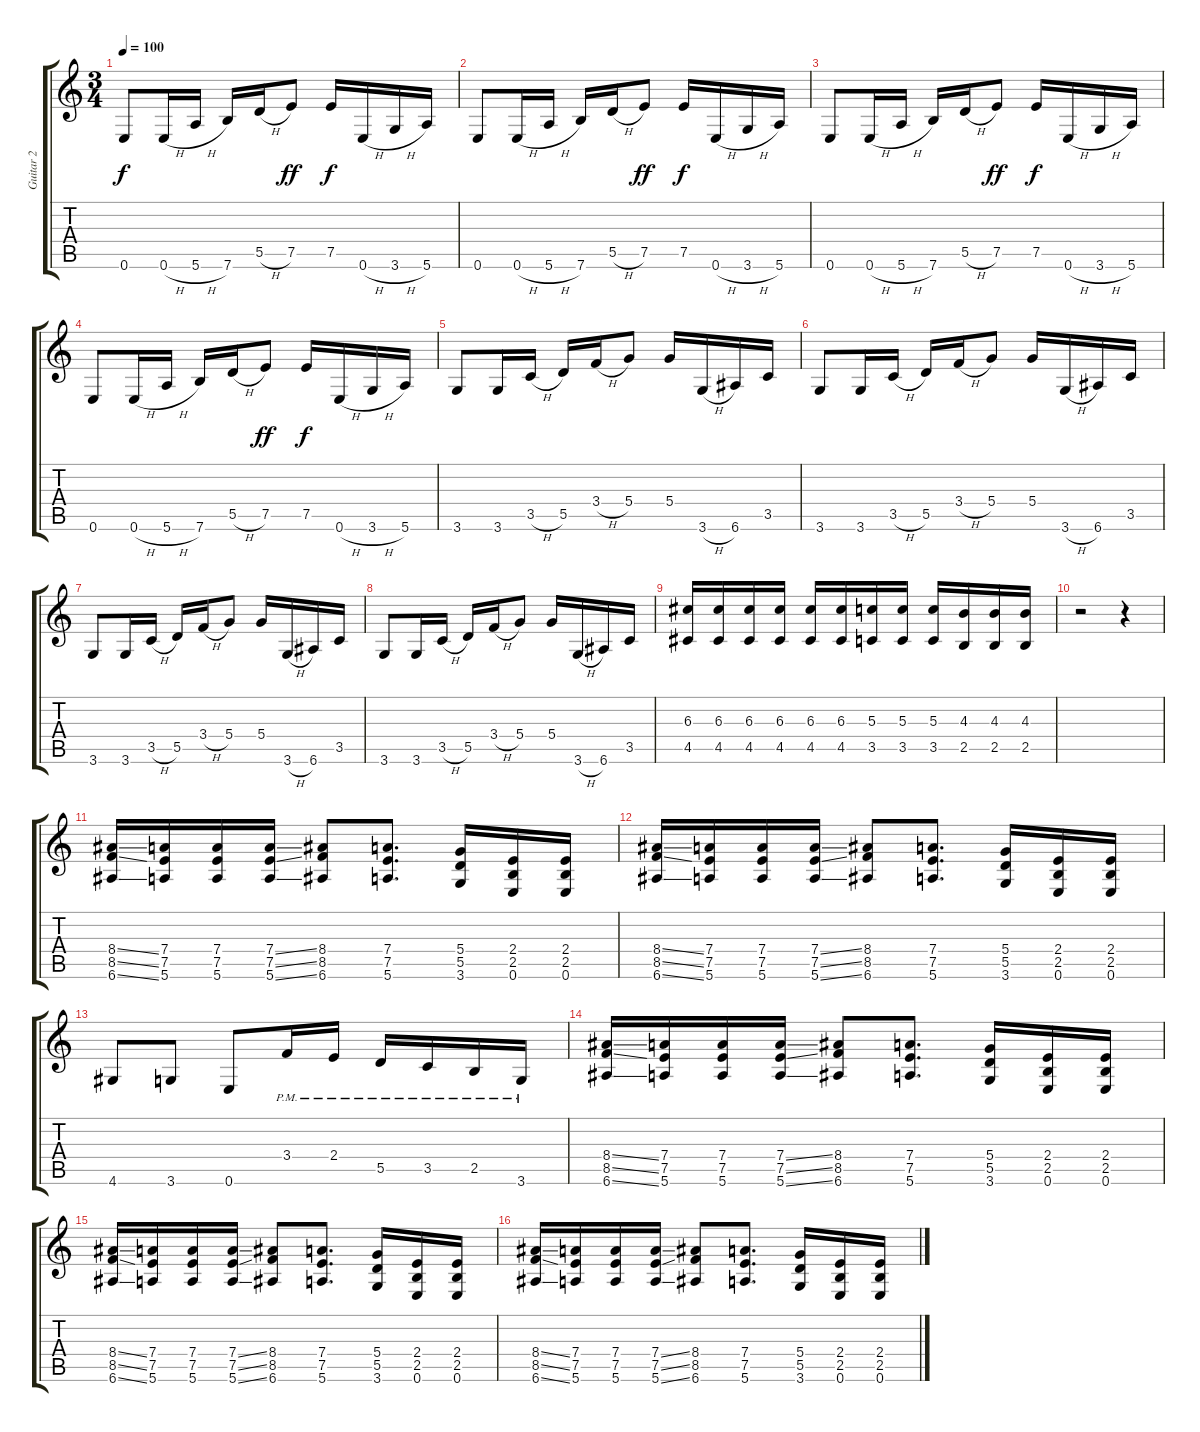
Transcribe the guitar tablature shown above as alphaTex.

\track ("Guitar 2" "Guitar 2") {instrument distortionguitar}
\staff {score tabs}
\tuning (E4 B3 G3 D3 A2 E2) {hide}
\ts (3 4)
\tempo 100
\clef g2
\ks c
0.6.8{dy f} 0.6{h}.16 5.6{h}.16 7.6.16 5.5{h}.16 7.5.8{dy ff} 7.5.16{dy f} 0.6{h}.16 3.6{h}.16 5.6.16 |
0.6.8 0.6{h}.16 5.6{h}.16 7.6.16 5.5{h}.16 7.5.8{dy ff} 7.5.16{dy f} 0.6{h}.16 3.6{h}.16 5.6.16 |
0.6.8 0.6{h}.16 5.6{h}.16 7.6.16 5.5{h}.16 7.5.8{dy ff} 7.5.16{dy f} 0.6{h}.16 3.6{h}.16 5.6.16 |
0.6.8 0.6{h}.16 5.6{h}.16 7.6.16 5.5{h}.16 7.5.8{dy ff} 7.5.16{dy f} 0.6{h}.16 3.6{h}.16 5.6.16 |
3.6.8 3.6.16 3.5{h}.16 5.5.16 3.4{h}.16 5.4.8 5.4.16 3.6{h}.16 6.6.16 3.5.16 |
3.6.8 3.6.16 3.5{h}.16 5.5.16 3.4{h}.16 5.4.8 5.4.16 3.6{h}.16 6.6.16 3.5.16 |
3.6.8 3.6.16 3.5{h}.16 5.5.16 3.4{h}.16 5.4.8 5.4.16 3.6{h}.16 6.6.16 3.5.16 |
3.6.8 3.6.16 3.5{h}.16 5.5.16 3.4{h}.16 5.4.8 5.4.16 3.6{h}.16 6.6.16 3.5.16 |
(6.3 4.5).16 (6.3 4.5).16 (6.3 4.5).16 (6.3 4.5).16 (6.3 4.5).16 (6.3 4.5).16 (5.3 3.5).16 (5.3 3.5).16 (5.3 3.5).16 (4.3 2.5).16 (4.3 2.5).16 (4.3 2.5).16 |
r.2 r.4 |
(8.4{ss} 8.5{ss} 6.6{ss}).16 (7.4 7.5 5.6).16 (7.4 7.5 5.6).16 (7.4{ss} 7.5{ss} 5.6{ss}).16 (8.4 8.5 6.6).8 (7.4 7.5 5.6).8{d} (5.4 5.5 3.6).16 (2.4 2.5 0.6).16 (2.4 2.5 0.6).16 |
(8.4{ss} 8.5{ss} 6.6{ss}).16 (7.4 7.5 5.6).16 (7.4 7.5 5.6).16 (7.4{ss} 7.5{ss} 5.6{ss}).16 (8.4 8.5 6.6).8 (7.4 7.5 5.6).8{d} (5.4 5.5 3.6).16 (2.4 2.5 0.6).16 (2.4 2.5 0.6).16 |
4.6.8 3.6.8 0.6.8 3.4{pm}.16 2.4{pm}.16 5.5{pm}.16 3.5{pm}.16 2.5{pm}.16 3.6{pm}.16 |
(8.4{ss} 8.5{ss} 6.6{ss}).16 (7.4 7.5 5.6).16 (7.4 7.5 5.6).16 (7.4{ss} 7.5{ss} 5.6{ss}).16 (8.4 8.5 6.6).8 (7.4 7.5 5.6).8{d} (5.4 5.5 3.6).16 (2.4 2.5 0.6).16 (2.4 2.5 0.6).16 |
(8.4{ss} 8.5{ss} 6.6{ss}).16 (7.4 7.5 5.6).16 (7.4 7.5 5.6).16 (7.4{ss} 7.5{ss} 5.6{ss}).16 (8.4 8.5 6.6).8 (7.4 7.5 5.6).8{d} (5.4 5.5 3.6).16 (2.4 2.5 0.6).16 (2.4 2.5 0.6).16 |
(8.4{ss} 8.5{ss} 6.6{ss}).16 (7.4 7.5 5.6).16 (7.4 7.5 5.6).16 (7.4{ss} 7.5{ss} 5.6{ss}).16 (8.4 8.5 6.6).8 (7.4 7.5 5.6).8{d} (5.4 5.5 3.6).16 (2.4 2.5 0.6).16 (2.4 2.5 0.6).16
